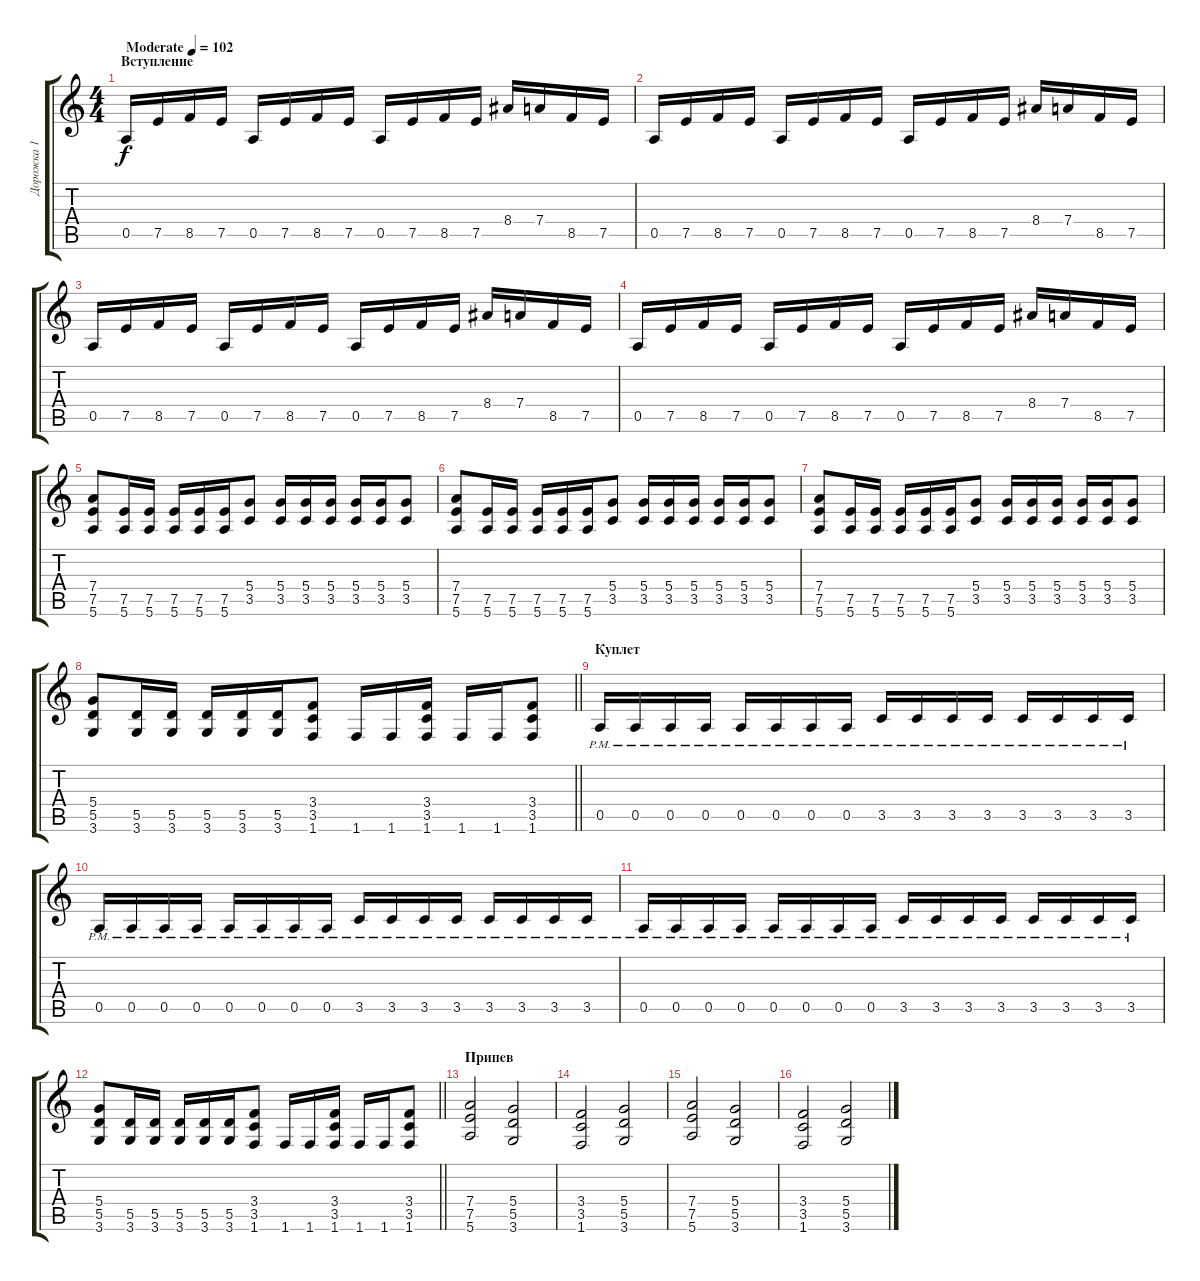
\track ("Дорожка 1" "Дорожка 1") {instrument distortionguitar}
\staff {score tabs}
\tuning (E4 B3 G3 D3 A2 E2) {hide}
\ts (4 4)
\section ("" "Вступление")
\tempo (102 "Moderate")
\clef g2
\ks c
0.5.16{dy f instrument distortionguitar} 7.5.16 8.5.16 7.5.16 0.5.16 7.5.16 8.5.16 7.5.16 0.5.16 7.5.16 8.5.16 7.5.16 8.4.16 7.4.16 8.5.16 7.5.16 |
0.5.16 7.5.16 8.5.16 7.5.16 0.5.16 7.5.16 8.5.16 7.5.16 0.5.16 7.5.16 8.5.16 7.5.16 8.4.16 7.4.16 8.5.16 7.5.16 |
0.5.16 7.5.16 8.5.16 7.5.16 0.5.16 7.5.16 8.5.16 7.5.16 0.5.16 7.5.16 8.5.16 7.5.16 8.4.16 7.4.16 8.5.16 7.5.16 |
0.5.16 7.5.16 8.5.16 7.5.16 0.5.16 7.5.16 8.5.16 7.5.16 0.5.16 7.5.16 8.5.16 7.5.16 8.4.16 7.4.16 8.5.16 7.5.16 |
(7.4 7.5 5.6).8 (7.5 5.6).16 (7.5 5.6).16 (7.5 5.6).16 (7.5 5.6).16 (7.5 5.6).16 (5.4 3.5).8 (5.4 3.5).16 (5.4 3.5).16 (5.4 3.5).16 (5.4 3.5).16 (5.4 3.5).16 (5.4 3.5).8 |
(7.4 7.5 5.6).8 (7.5 5.6).16 (7.5 5.6).16 (7.5 5.6).16 (7.5 5.6).16 (7.5 5.6).16 (5.4 3.5).8 (5.4 3.5).16 (5.4 3.5).16 (5.4 3.5).16 (5.4 3.5).16 (5.4 3.5).16 (5.4 3.5).8 |
(7.4 7.5 5.6).8 (7.5 5.6).16 (7.5 5.6).16 (7.5 5.6).16 (7.5 5.6).16 (7.5 5.6).16 (5.4 3.5).8 (5.4 3.5).16 (5.4 3.5).16 (5.4 3.5).16 (5.4 3.5).16 (5.4 3.5).16 (5.4 3.5).8 |
\barLineRight lightlight
(5.4 5.5 3.6).8 (5.5 3.6).16 (5.5 3.6).16 (5.5 3.6).16 (5.5 3.6).16 (5.5 3.6).16 (3.4 3.5 1.6).8 1.6.16 1.6.16 (3.4 3.5 1.6).16 1.6.16 1.6.16 (3.4 3.5 1.6).8 |
\section ("" "Куплет")
0.5{pm}.16 0.5{pm}.16 0.5{pm}.16 0.5{pm}.16 0.5{pm}.16 0.5{pm}.16 0.5{pm}.16 0.5{pm}.16 3.5{pm}.16 3.5{pm}.16 3.5{pm}.16 3.5{pm}.16 3.5{pm}.16 3.5{pm}.16 3.5{pm}.16 3.5{pm}.16 |
0.5{pm}.16 0.5{pm}.16 0.5{pm}.16 0.5{pm}.16 0.5{pm}.16 0.5{pm}.16 0.5{pm}.16 0.5{pm}.16 3.5{pm}.16 3.5{pm}.16 3.5{pm}.16 3.5{pm}.16 3.5{pm}.16 3.5{pm}.16 3.5{pm}.16 3.5{pm}.16 |
0.5{pm}.16 0.5{pm}.16 0.5{pm}.16 0.5{pm}.16 0.5{pm}.16 0.5{pm}.16 0.5{pm}.16 0.5{pm}.16 3.5{pm}.16 3.5{pm}.16 3.5{pm}.16 3.5{pm}.16 3.5{pm}.16 3.5{pm}.16 3.5{pm}.16 3.5{pm}.16 |
\barLineRight lightlight
(5.4 5.5 3.6).8 (5.5 3.6).16 (5.5 3.6).16 (5.5 3.6).16 (5.5 3.6).16 (5.5 3.6).16 (3.4 3.5 1.6).8 1.6.16 1.6.16 (3.4 3.5 1.6).16 1.6.16 1.6.16 (3.4 3.5 1.6).8 |
\section ("" "Припев")
(7.4 7.5 5.6).2 (5.4 5.5 3.6).2 |
(3.4 3.5 1.6).2 (5.4 5.5 3.6).2 |
(7.4 7.5 5.6).2 (5.4 5.5 3.6).2 |
(3.4 3.5 1.6).2 (5.4 5.5 3.6).2
